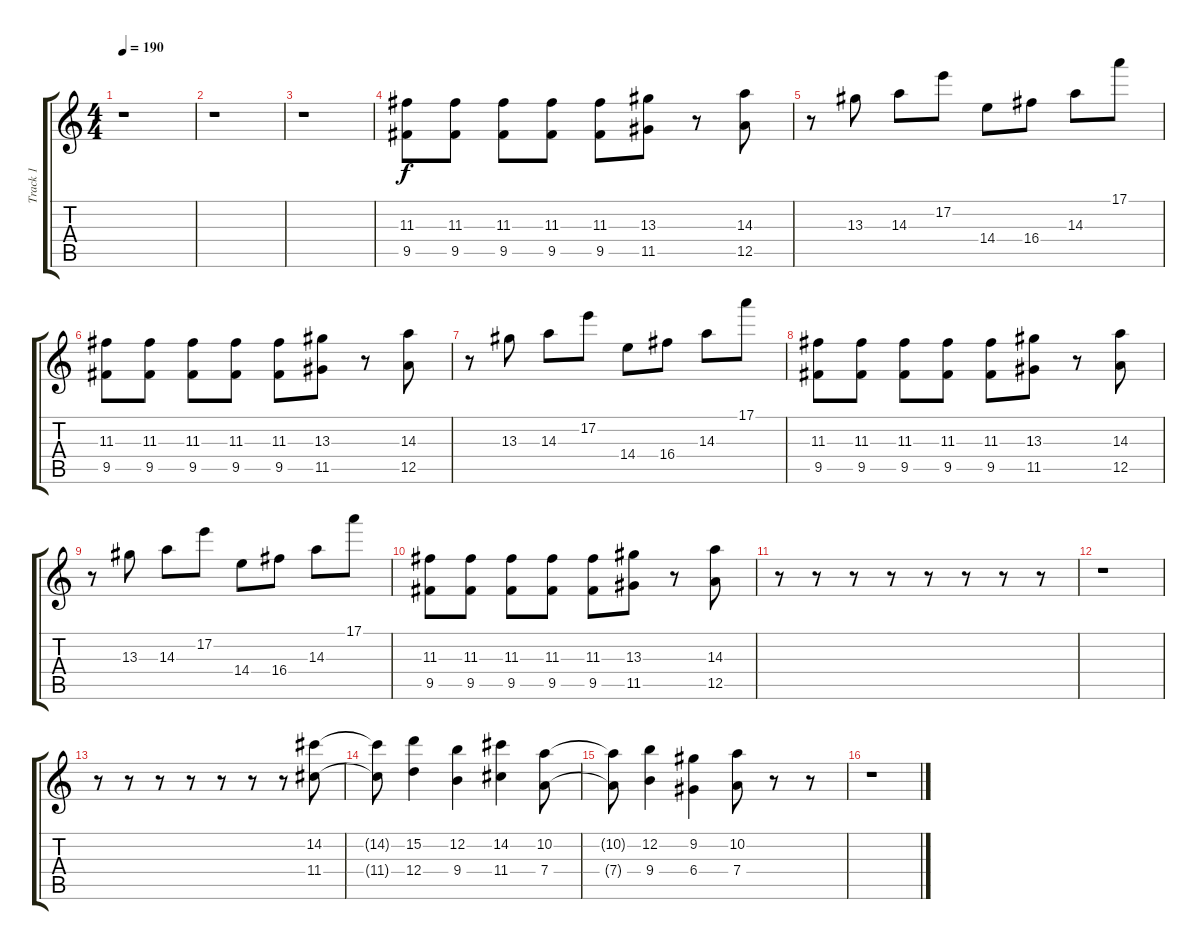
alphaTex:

\track ("Track 1" "Track 1") {instrument overdrivenguitar}
\staff {score tabs}
\tuning (E4 B3 G3 D3 A2 E2) {hide}
\ts (4 4)
\tempo 190
\clef g2
\ks c
r.1{dy f} |
r.1 |
r.1 |
(11.3 9.5).8 (11.3 9.5).8 (11.3 9.5).8 (11.3 9.5).8 (11.3 9.5).8 (13.3 11.5).8 r.8 (14.3 12.5).8 |
r.8 13.3.8 14.3.8 17.2.8 14.4.8 16.4.8 14.3.8 17.1.8 |
(11.3 9.5).8 (11.3 9.5).8 (11.3 9.5).8 (11.3 9.5).8 (11.3 9.5).8 (13.3 11.5).8 r.8 (14.3 12.5).8 |
r.8 13.3.8 14.3.8 17.2.8 14.4.8 16.4.8 14.3.8 17.1.8 |
(11.3 9.5).8 (11.3 9.5).8 (11.3 9.5).8 (11.3 9.5).8 (11.3 9.5).8 (13.3 11.5).8 r.8 (14.3 12.5).8 |
r.8 13.3.8 14.3.8 17.2.8 14.4.8 16.4.8 14.3.8 17.1.8 |
(11.3 9.5).8 (11.3 9.5).8 (11.3 9.5).8 (11.3 9.5).8 (11.3 9.5).8 (13.3 11.5).8 r.8 (14.3 12.5).8 |
r.8 r.8 r.8 r.8 r.8 r.8 r.8 r.8 |
r.1 |
r.8 r.8 r.8 r.8 r.8 r.8 r.8 (14.2 11.4).8 |
(14.2{t} 11.4{t}).8 (15.2 12.4).4 (12.2 9.4).4 (14.2 11.4).4 (10.2 7.4).8 |
(10.2{t} 7.4{t}).8 (12.2 9.4).4 (9.2 6.4).4 (10.2 7.4).8 r.8 r.8 |
r.1
